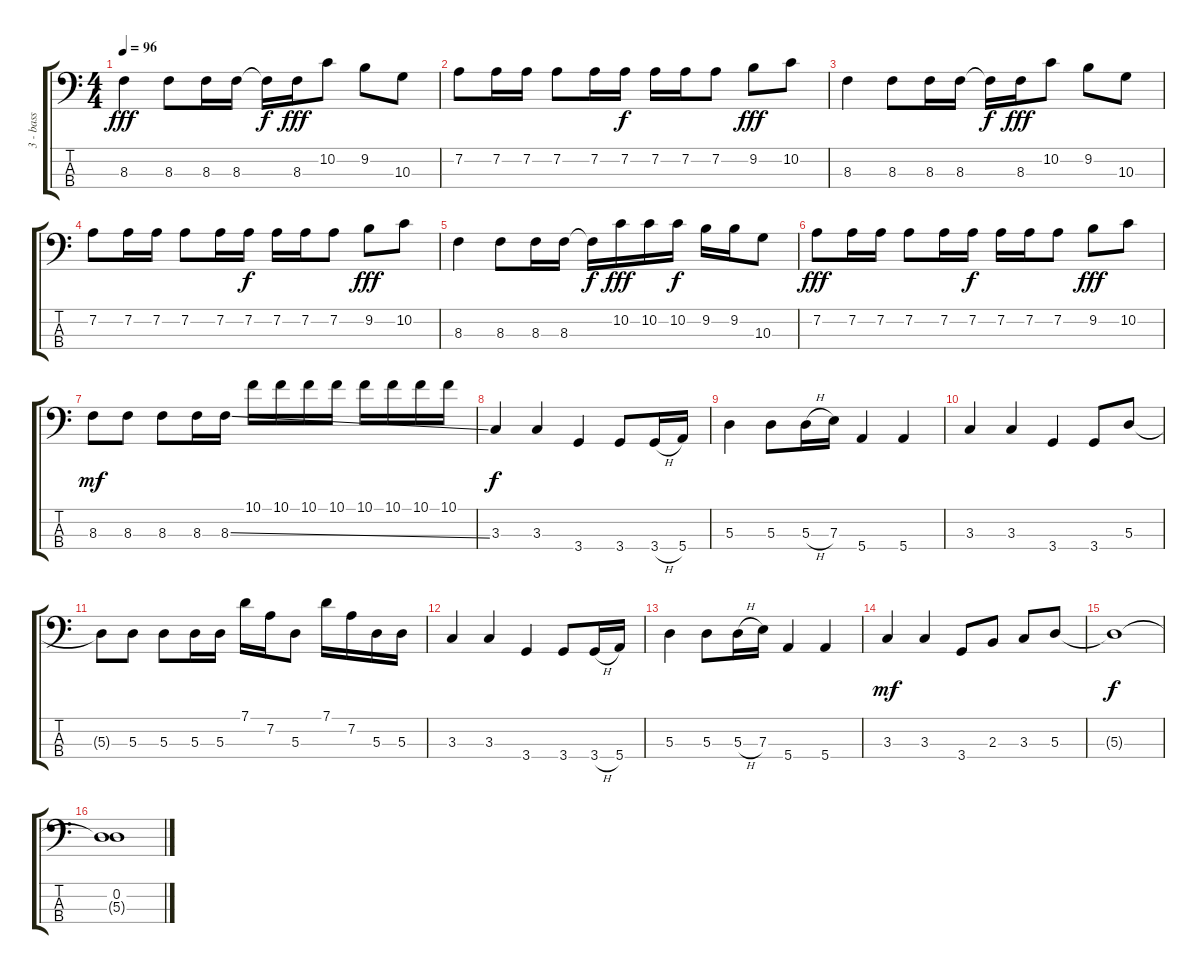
\track ("3 - bass" "3 - bass") {instrument electricbasspick}
\staff {score tabs}
\tuning (G2 D2 A1 E1) {hide}
\ts (4 4)
\tempo 96
\clef f4
\ks c
8.3.4{dy fff} 8.3.8 8.3.16 8.3.16 8.3{t}.16{dy f} 8.3.16{dy fff} 10.2.8 9.2.8 10.3.8 |
7.2.8 7.2.16 7.2.16 7.2.8 7.2.16 7.2.16{dy f} 7.2.16 7.2.16 7.2.8 9.2.8{dy fff} 10.2.8 |
8.3.4 8.3.8 8.3.16 8.3.16 8.3{t}.16{dy f} 8.3.16{dy fff} 10.2.8 9.2.8 10.3.8 |
7.2.8 7.2.16 7.2.16 7.2.8 7.2.16 7.2.16{dy f} 7.2.16 7.2.16 7.2.8 9.2.8{dy fff} 10.2.8 |
8.3.4 8.3.8 8.3.16 8.3.16 8.3{t}.16{dy f} 10.2.16{dy fff} 10.2.16 10.2.16{dy f} 9.2.16 9.2.16 10.3.8 |
7.2.8{dy fff} 7.2.16 7.2.16 7.2.8 7.2.16 7.2.16{dy f} 7.2.16 7.2.16 7.2.8 9.2.8{dy fff} 10.2.8 |
8.3.8{dy mf} 8.3.8 8.3.8 8.3.16 8.3{ss}.16 10.1.16 10.1.16 10.1.16 10.1.16 10.1.16 10.1.16 10.1.16 10.1.16 |
3.3.4{dy f} 3.3.4 3.4.4 3.4.8 3.4{h}.16 5.4.16 |
5.3.4 5.3.8 5.3{h}.16 7.3.16 5.4.4 5.4.4 |
3.3.4 3.3.4 3.4.4 3.4.8 5.3.8 |
5.3{t}.8 5.3.8 5.3.8 5.3.16 5.3.16 7.1.16 7.2.16 5.3.8 7.1.16 7.2.16 5.3.16 5.3.16 |
3.3.4 3.3.4 3.4.4 3.4.8 3.4{h}.16 5.4.16 |
5.3.4 5.3.8 5.3{h}.16 7.3.16 5.4.4 5.4.4 |
3.3.4{dy mf} 3.3.4 3.4.8 2.3.8 3.3.8 5.3.8 |
5.3{t}.1{dy f} |
(0.2 5.3{t}).1
